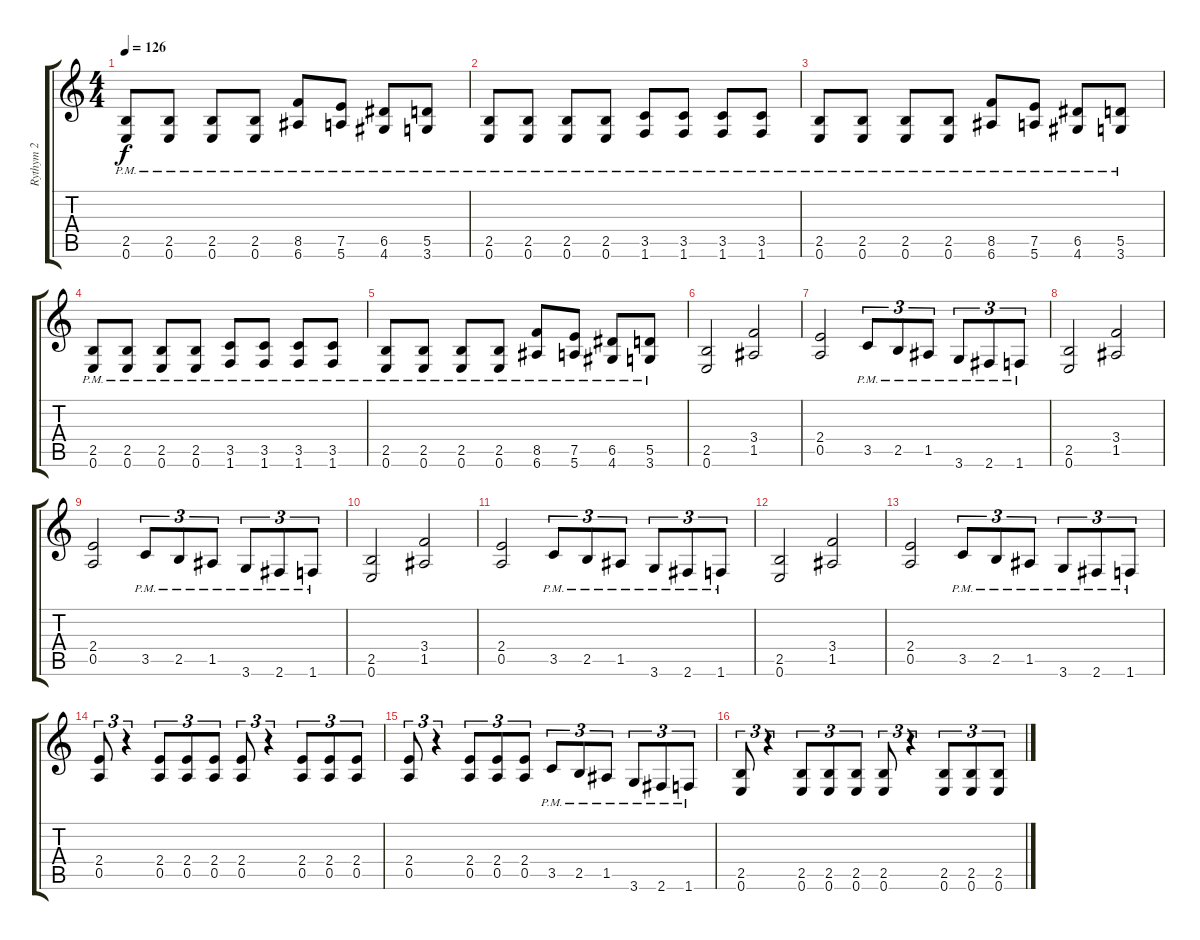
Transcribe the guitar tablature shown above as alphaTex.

\track ("Rythym 2" "Rythym 2") {instrument electricguitarclean}
\staff {score tabs}
\tuning (E4 B3 G3 D3 A2 E2) {hide}
\ts (4 4)
\tempo 126
\clef g2
\ks c
(2.5{pm} 0.6{pm}).8{dy f} (2.5{pm} 0.6{pm}).8 (2.5{pm} 0.6{pm}).8 (2.5{pm} 0.6{pm}).8 (8.5{pm} 6.6{pm}).8 (7.5{pm} 5.6{pm}).8 (6.5{pm} 4.6{pm}).8 (5.5{pm} 3.6{pm}).8 |
(2.5{pm} 0.6{pm}).8 (2.5{pm} 0.6{pm}).8 (2.5{pm} 0.6{pm}).8 (2.5{pm} 0.6{pm}).8 (3.5{pm} 1.6{pm}).8 (3.5{pm} 1.6{pm}).8 (3.5{pm} 1.6{pm}).8 (3.5{pm} 1.6{pm}).8 |
(2.5{pm} 0.6{pm}).8 (2.5{pm} 0.6{pm}).8 (2.5{pm} 0.6{pm}).8 (2.5{pm} 0.6{pm}).8 (8.5{pm} 6.6{pm}).8 (7.5{pm} 5.6{pm}).8 (6.5{pm} 4.6{pm}).8 (5.5{pm} 3.6{pm}).8 |
(2.5{pm} 0.6{pm}).8 (2.5{pm} 0.6{pm}).8 (2.5{pm} 0.6{pm}).8 (2.5{pm} 0.6{pm}).8 (3.5{pm} 1.6{pm}).8 (3.5{pm} 1.6{pm}).8 (3.5{pm} 1.6{pm}).8 (3.5{pm} 1.6{pm}).8 |
(2.5{pm} 0.6{pm}).8 (2.5{pm} 0.6{pm}).8 (2.5{pm} 0.6{pm}).8 (2.5{pm} 0.6{pm}).8 (8.5{pm} 6.6{pm}).8 (7.5{pm} 5.6{pm}).8 (6.5{pm} 4.6{pm}).8 (5.5{pm} 3.6{pm}).8 |
(2.5 0.6).2 (3.4 1.5).2 |
(2.4 0.5).2 3.5{pm}.8{tu (3 2)} 2.5{pm}.8{tu (3 2)} 1.5{pm}.8{tu (3 2)} 3.6{pm}.8{tu (3 2)} 2.6{pm}.8{tu (3 2)} 1.6{pm}.8{tu (3 2)} |
(2.5 0.6).2 (3.4 1.5).2 |
(2.4 0.5).2 3.5{pm}.8{tu (3 2)} 2.5{pm}.8{tu (3 2)} 1.5{pm}.8{tu (3 2)} 3.6{pm}.8{tu (3 2)} 2.6{pm}.8{tu (3 2)} 1.6{pm}.8{tu (3 2)} |
(2.5 0.6).2 (3.4 1.5).2 |
(2.4 0.5).2 3.5{pm}.8{tu (3 2)} 2.5{pm}.8{tu (3 2)} 1.5{pm}.8{tu (3 2)} 3.6{pm}.8{tu (3 2)} 2.6{pm}.8{tu (3 2)} 1.6{pm}.8{tu (3 2)} |
(2.5 0.6).2 (3.4 1.5).2 |
(2.4 0.5).2 3.5{pm}.8{tu (3 2)} 2.5{pm}.8{tu (3 2)} 1.5{pm}.8{tu (3 2)} 3.6{pm}.8{tu (3 2)} 2.6{pm}.8{tu (3 2)} 1.6{pm}.8{tu (3 2)} |
(2.4 0.5).8{tu (3 2)} r.4{tu (3 2)} (2.4 0.5).8{tu (3 2)} (2.4 0.5).8{tu (3 2)} (2.4 0.5).8{tu (3 2)} (2.4 0.5).8{tu (3 2)} r.4{tu (3 2)} (2.4 0.5).8{tu (3 2)} (2.4 0.5).8{tu (3 2)} (2.4 0.5).8{tu (3 2)} |
(2.4 0.5).8{tu (3 2)} r.4{tu (3 2)} (2.4 0.5).8{tu (3 2)} (2.4 0.5).8{tu (3 2)} (2.4 0.5).8{tu (3 2)} 3.5{pm}.8{tu (3 2)} 2.5{pm}.8{tu (3 2)} 1.5{pm}.8{tu (3 2)} 3.6{pm}.8{tu (3 2)} 2.6{pm}.8{tu (3 2)} 1.6{pm}.8{tu (3 2)} |
(2.5 0.6).8{tu (3 2)} r.4{tu (3 2)} (2.5 0.6).8{tu (3 2)} (2.5 0.6).8{tu (3 2)} (2.5 0.6).8{tu (3 2)} (2.5 0.6).8{tu (3 2)} r.4{tu (3 2)} (2.5 0.6).8{tu (3 2)} (2.5 0.6).8{tu (3 2)} (2.5 0.6).8{tu (3 2)}
